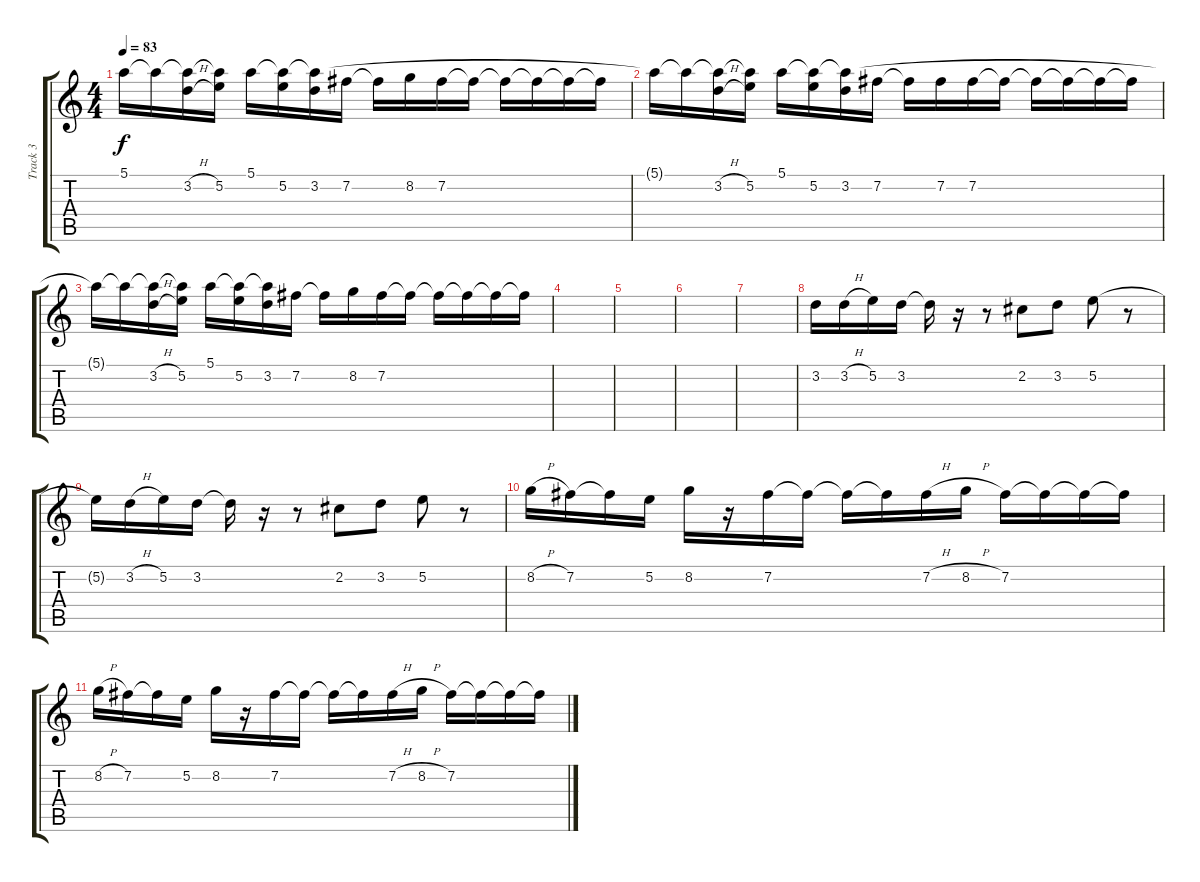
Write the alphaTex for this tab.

\track ("Track 3" "Track 3") {instrument distortionguitar}
\staff {score tabs}
\tuning (E4 B3 G3 D3 A2 E2) {hide}
\ts (4 4)
\tempo 83
\clef g2
\ks c
5.1{t}.16{dy f} 5.1{t}.16 (5.1{t} 3.2{h}).16 (5.1{t} 5.2).16 5.1.16 (5.1{t} 5.2).16 (5.1{t} 3.2).16 7.2.16 7.2{t}.16 8.2.16 7.2.16 7.2{t}.16 7.2{t}.16 7.2{t}.16 7.2{t}.16 7.2{t}.16 |
5.1{t}.16 5.1{t}.16 (5.1{t} 3.2{h}).16 (5.1{t} 5.2).16 5.1.16 (5.1{t} 5.2).16 (5.1{t} 3.2).16 7.2.16 7.2{t}.16 7.2.16 7.2.16 7.2{t}.16 7.2{t}.16 7.2{t}.16 7.2{t}.16 7.2{t}.16 |
5.1{t}.16 5.1{t}.16 (5.1{t} 3.2{h}).16 (5.1{t} 5.2).16 5.1.16 (5.1{t} 5.2).16 (5.1{t} 3.2).16 7.2.16 7.2{t}.16 8.2.16 7.2.16 7.2{t}.16 7.2{t}.16 7.2{t}.16 7.2{t}.16 7.2{t}.16 |
|
|
|
|
3.2.16 3.2{h}.16 5.2.16 3.2.16 3.2{t}.16 r.16 r.8 2.2.8 3.2.8 5.2.8 r.8 |
5.2{t}.16 3.2{h}.16 5.2.16 3.2.16 3.2{t}.16 r.16 r.8 2.2.8 3.2.8 5.2.8 r.8 |
8.2{h}.16 7.2.16 7.2{t}.16 5.2.16 8.2.16 r.16 7.2.16 7.2{t}.16 7.2{t}.16 7.2{t}.16 7.2{h}.16 8.2{h}.16 7.2.16 7.2{t}.16 7.2{t}.16 7.2{t}.16 |
8.2{h}.16 7.2.16 7.2{t}.16 5.2.16 8.2.16 r.16 7.2.16 7.2{t}.16 7.2{t}.16 7.2{t}.16 7.2{h}.16 8.2{h}.16 7.2.16 7.2{t}.16 7.2{t}.16 7.2{t}.16
